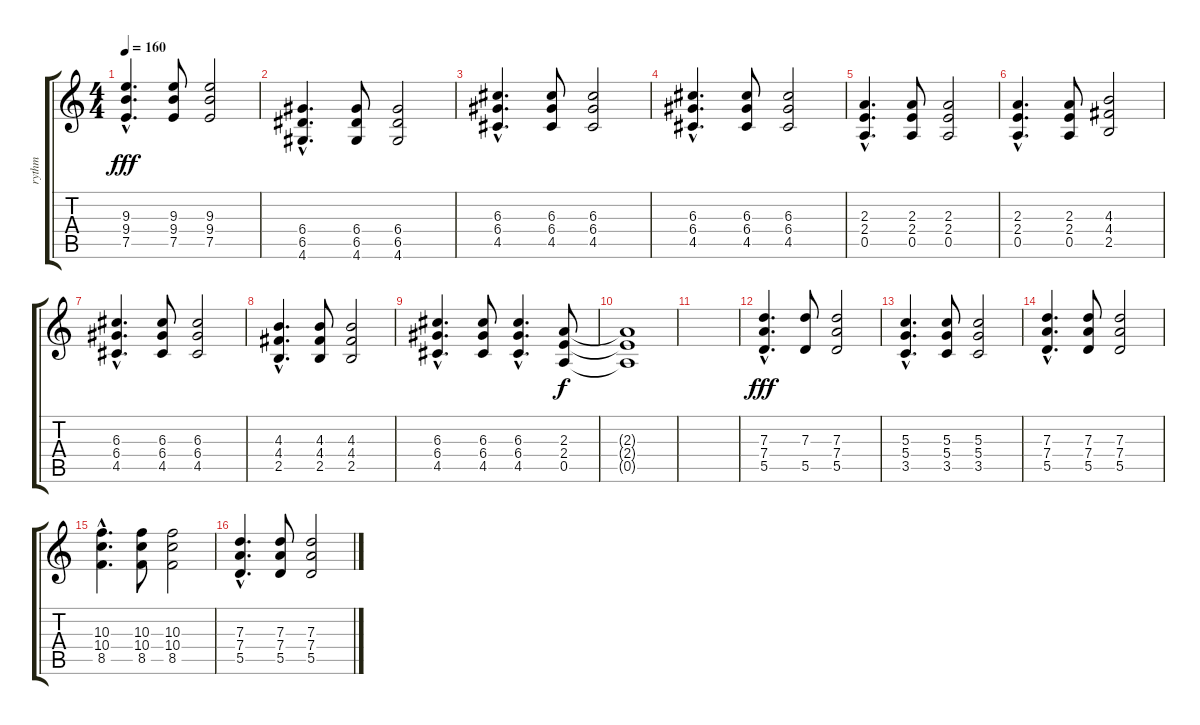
\track ("rythm" "rythm") {instrument overdrivenguitar}
\staff {score tabs}
\tuning (E4 B3 G3 D3 A2 E2) {hide}
\ts (4 4)
\tempo 160
\clef g2
\ks c
(9.3{hac} 9.4{hac} 7.5{hac}).4{d dy fff} (9.3 9.4 7.5).8 (9.3 9.4 7.5).2 |
(6.4{hac} 6.5{hac} 4.6{hac}).4{d} (6.4 6.5 4.6).8 (6.4 6.5 4.6).2 |
(6.3{hac} 6.4{hac} 4.5{hac}).4{d} (6.3 6.4 4.5).8 (6.3 6.4 4.5).2 |
(6.3{hac} 6.4{hac} 4.5{hac}).4{d} (6.3 6.4 4.5).8 (6.3 6.4 4.5).2 |
(2.3{hac} 2.4{hac} 0.5{hac}).4{d} (2.3 2.4 0.5).8 (2.3 2.4 0.5).2 |
(2.3{hac} 2.4{hac} 0.5{hac}).4{d} (2.3 2.4 0.5).8 (4.3 4.4 2.5).2 |
(6.3{hac} 6.4{hac} 4.5{hac}).4{d} (6.3 6.4 4.5).8 (6.3 6.4 4.5).2 |
(4.3{hac} 4.4{hac} 2.5{hac}).4{d} (4.3 4.4 2.5).8 (4.3 4.4 2.5).2 |
(6.3{hac} 6.4{hac} 4.5{hac}).4{d} (6.3 6.4 4.5).8 (6.3{hac} 6.4{hac} 4.5{hac}).4{d} (2.3 2.4 0.5).8{dy f} |
(2.3{t} 2.4{t} 0.5{t}).1 |
|
(7.3{hac} 7.4{hac} 5.5{hac}).4{d dy fff} (7.3 5.5).8 (7.3 7.4 5.5).2 |
(5.3{hac} 5.4{hac} 3.5{hac}).4{d} (5.3 5.4 3.5).8 (5.3 5.4 3.5).2 |
(7.3{hac} 7.4{hac} 5.5{hac}).4{d} (7.3 7.4 5.5).8 (7.3 7.4 5.5).2 |
(10.3{hac} 10.4{hac} 8.5{hac}).4{d} (10.3 10.4 8.5).8 (10.3 10.4 8.5).2 |
(7.3{hac} 7.4{hac} 5.5{hac}).4{d} (7.3 7.4 5.5).8 (7.3 7.4 5.5).2
